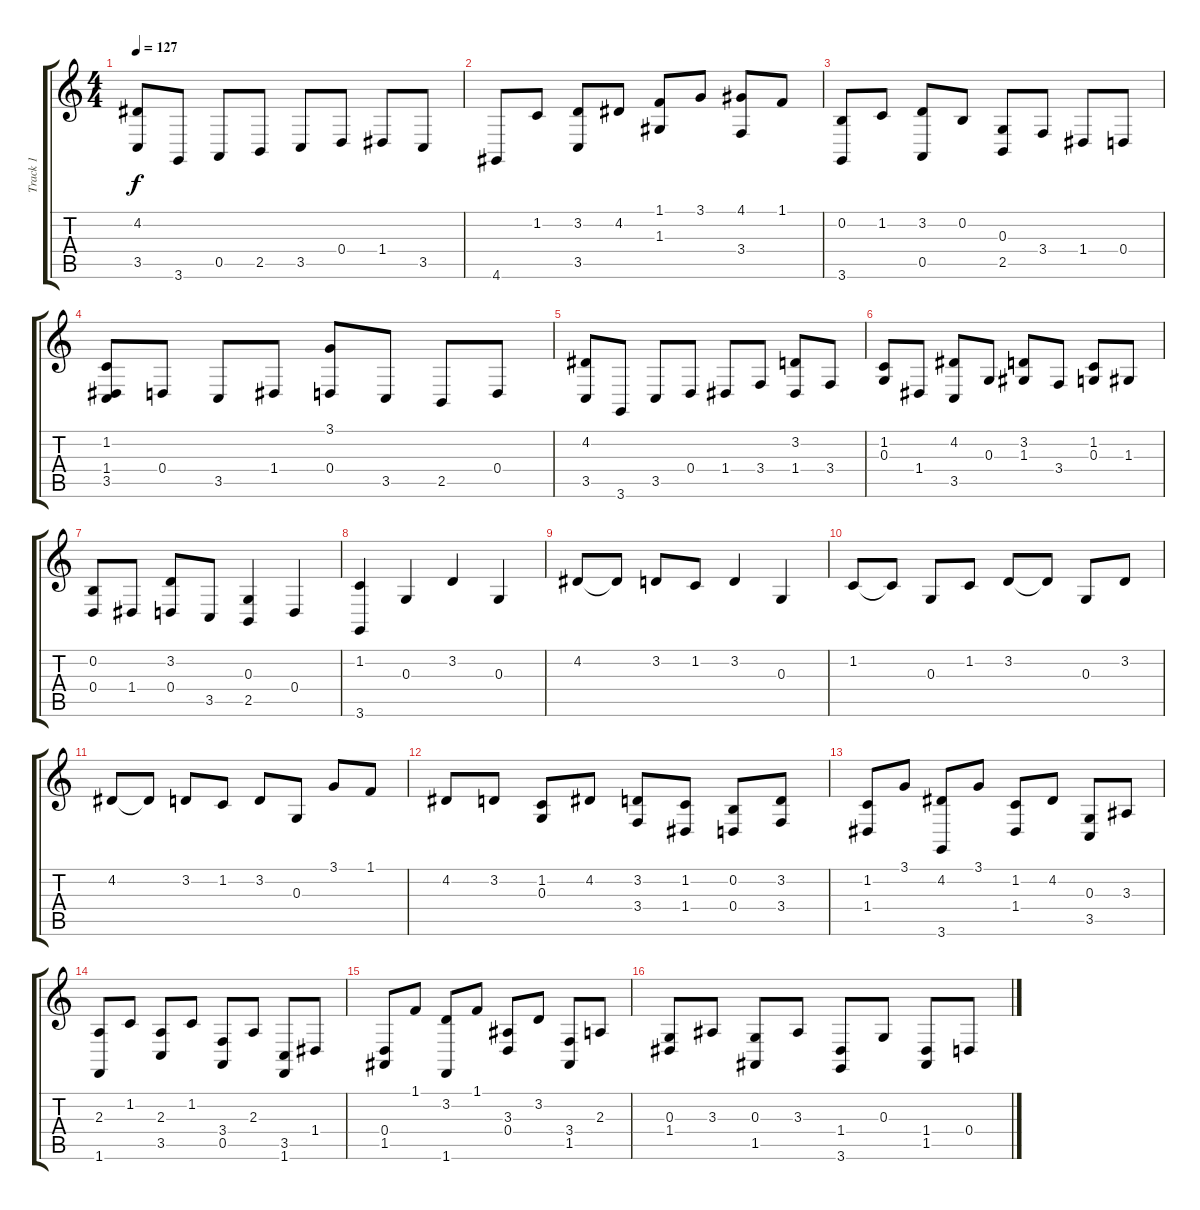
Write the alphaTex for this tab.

\track ("Track 1" "Track 1") {instrument drawbarorgan}
\staff {score tabs}
\tuning (E4 B3 G3 D3 A2 E2) {hide}
\ts (4 4)
\tempo 127
\clef g2
\ks c
(4.2 3.5).8{dy f} 3.6.8 0.5.8 2.5.8 3.5.8 0.4.8 1.4.8 3.5.8 |
4.6.8 1.2.8 (3.2 3.5).8 4.2.8 (1.1 1.3).8 3.1.8 (4.1 3.4).8 1.1.8 |
(0.2 3.6).8 1.2.8 (3.2 0.5).8 0.2.8 (0.3 2.5).8 3.4.8 1.4.8 0.4.8 |
(1.2 1.4 3.5).8 0.4.8 3.5.8 1.4.8 (3.1 0.4).8 3.5.8 2.5.8 0.4.8 |
(4.2 3.5).8 3.6.8 3.5.8 0.4.8 1.4.8 3.4.8 (3.2 1.4).8 3.4.8 |
(1.2 0.3).8 1.4.8 (4.2 3.5).8 0.3.8 (3.2 1.3).8 3.4.8 (1.2 0.3).8 1.3.8 |
(0.2 0.4).8 1.4.8 (3.2 0.4).8 3.5.8 (0.3 2.5).4 0.4.4 |
(1.2 3.6).4 0.3.4 3.2.4 0.3.4 |
4.2.8 4.2{t}.8 3.2.8 1.2.8 3.2.4 0.3.4 |
1.2.8 1.2{t}.8 0.3.8 1.2.8 3.2.8 3.2{t}.8 0.3.8 3.2.8 |
4.2.8 4.2{t}.8 3.2.8 1.2.8 3.2.8 0.3.8 3.1.8 1.1.8 |
4.2.8 3.2.8 (1.2 0.3).8 4.2.8 (3.2 3.4).8 (1.2 1.4).8 (0.2 0.4).8 (3.2 3.4).8 |
(1.2 1.4).8 3.1.8 (4.2 3.6).8 3.1.8 (1.2 1.4).8 4.2.8 (0.3 3.5).8 3.3.8 |
(2.3 1.6).8 1.2.8 (2.3 3.5).8 1.2.8 (3.4 0.5).8 2.3.8 (3.5 1.6).8 1.4.8 |
(0.4 1.5).8 1.1.8 (3.2 1.6).8 1.1.8 (3.3 0.4).8 3.2.8 (3.4 1.5).8 2.3.8 |
(0.3 1.4).8 3.3.8 (0.3 1.5).8 3.3.8 (1.4 3.6).8 0.3.8 (1.4 1.5).8 0.4.8
